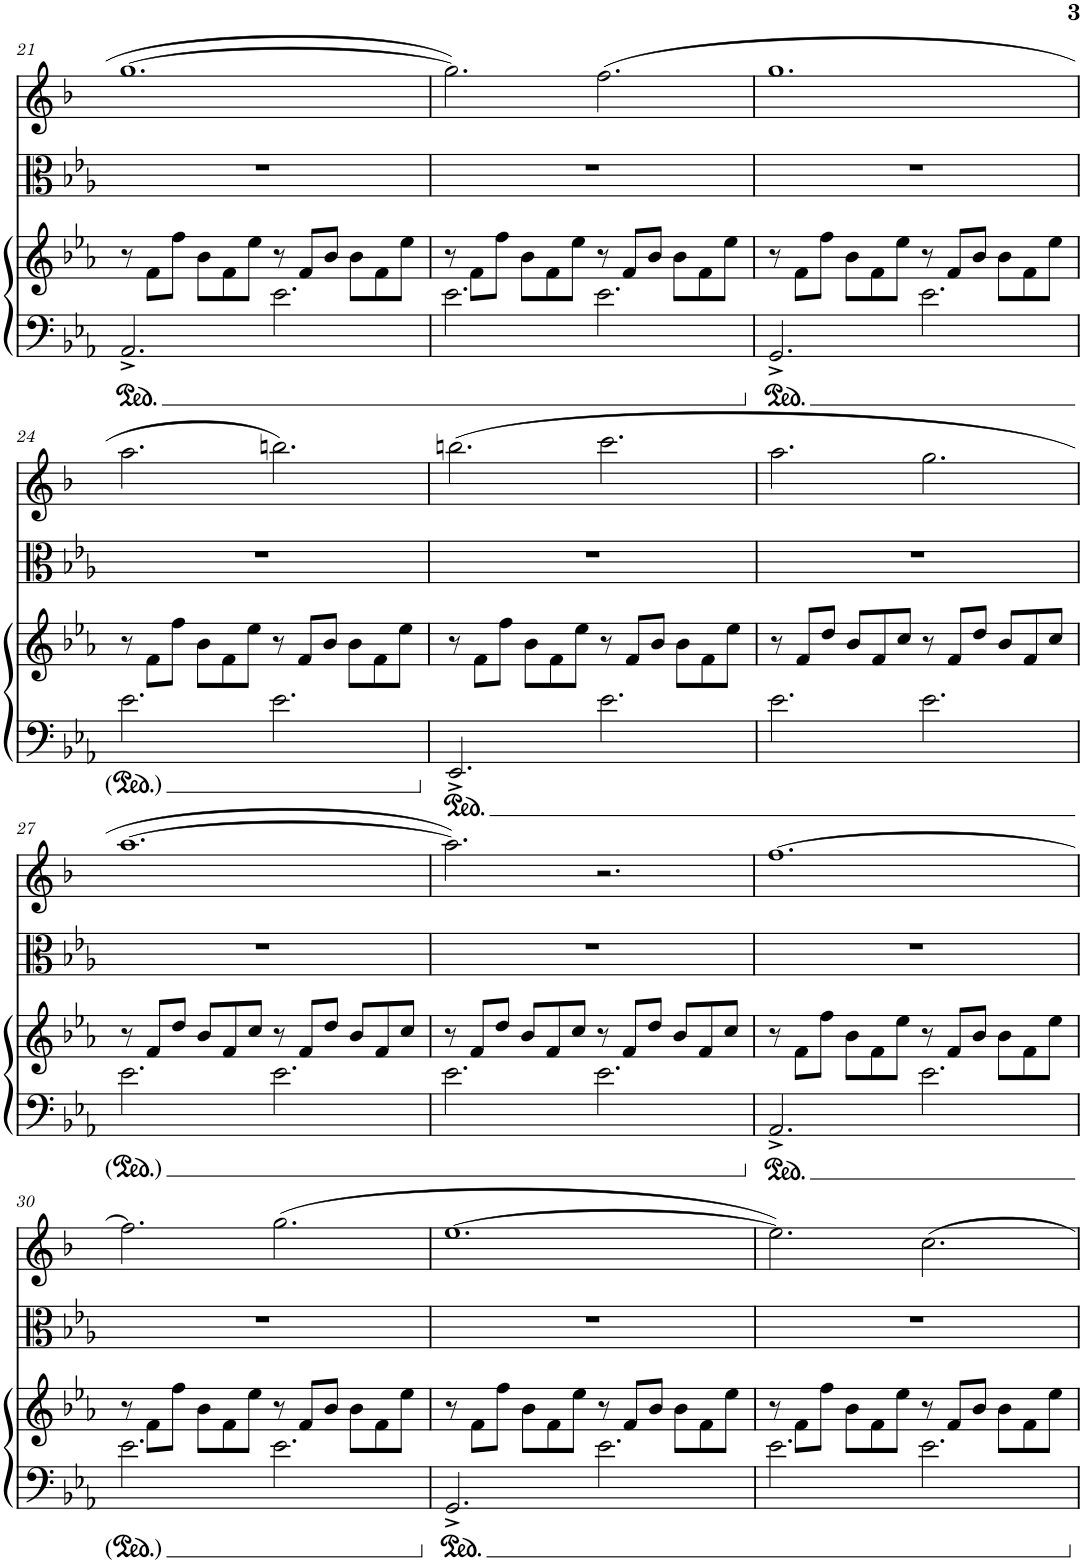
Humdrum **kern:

**kern	**kern	**kern	**kern
*part3	*part3	*part2	*part1
*staff4	*staff3	*staff2	*staff1
*I"Piano	*	*I"Viola	*I"Clarinet in Bb
*I'Pno	*	*I'Vla	*I'Cl
!!LO:PB:g=z
*clefF4	*clefG2	*clefC3	*clefG2
*	*	*	*Trd1c2
*k[b-e-a-]	*k[b-e-a-]	*k[b-e-a-]	*k[b-]
*M12/8	*M12/8	*M12/8	*M12/8
=21	=21	=21	=21
2.AA-^/	8r	1.r	[1.gg
.	8f\L	.	.
.	8ff\J	.	.
.	8b-\L	.	.
.	8f\	.	.
.	8ee-\J	.	.
2.e-\	8r	.	.
.	8f/L	.	.
.	8b-/J	.	.
.	8b-\L	.	.
.	8f\	.	.
.	8ee-\J	.	.
=22	=22	=22	=22
2.e-\	8r	1.r	2.gg\]
.	8f\L	.	.
.	8ff\J	.	.
.	8b-\L	.	.
.	8f\	.	.
.	8ee-\J	.	.
2.e-\	8r	.	(2.ff\
.	8f/L	.	.
.	8b-/J	.	.
.	8b-\L	.	.
.	8f\	.	.
.	8ee-\J	.	.
=23	=23	=23	=23
2.GG^/	8r	1.r	1.gg
.	8f\L	.	.
.	8ff\J	.	.
.	8b-\L	.	.
.	8f\	.	.
.	8ee-\J	.	.
2.e-\	8r	.	.
.	8f/L	.	.
.	8b-/J	.	.
.	8b-\L	.	.
.	8f\	.	.
.	8ee-\J	.	.
!!LO:LB:g=z
=24	=24	=24	=24
2.e-\	8r	1.r	2.aa\
.	8f\L	.	.
.	8ff\J	.	.
.	8b-\L	.	.
.	8f\	.	.
.	8ee-\J	.	.
2.e-\	8r	.	2.bbn\)
.	8f/L	.	.
.	8b-/J	.	.
.	8b-\L	.	.
.	8f\	.	.
.	8ee-\J	.	.
=25	=25	=25	=25
2.EE-^/	8r	1.r	(2.bbn\
.	8f\L	.	.
.	8ff\J	.	.
.	8b-\L	.	.
.	8f\	.	.
.	8ee-\J	.	.
2.e-\	8r	.	2.ccc\
.	8f/L	.	.
.	8b-/J	.	.
.	8b-\L	.	.
.	8f\	.	.
.	8ee-\J	.	.
=26	=26	=26	=26
2.e-\	8r	1.r	2.aa\
.	8f/L	.	.
.	8dd/J	.	.
.	8b-/L	.	.
.	8f/	.	.
.	8cc/J	.	.
2.e-\	8r	.	2.gg\
.	8f/L	.	.
.	8dd/J	.	.
.	8b-/L	.	.
.	8f/	.	.
.	8cc/J	.	.
!!LO:LB:g=z
=27	=27	=27	=27
2.e-\	8r	1.r	[1.aa
.	8f/L	.	.
.	8dd/J	.	.
.	8b-/L	.	.
.	8f/	.	.
.	8cc/J	.	.
2.e-\	8r	.	.
.	8f/L	.	.
.	8dd/J	.	.
.	8b-/L	.	.
.	8f/	.	.
.	8cc/J	.	.
=28	=28	=28	=28
2.e-\	8r	1.r	2.aa\])
.	8f/L	.	.
.	8dd/J	.	.
.	8b-/L	.	.
.	8f/	.	.
.	8cc/J	.	.
2.e-\	8r	.	2.r
.	8f/L	.	.
.	8dd/J	.	.
.	8b-/L	.	.
.	8f/	.	.
.	8cc/J	.	.
=29	=29	=29	=29
2.AA-^/	8r	1.r	[1.ff
.	8f\L	.	.
.	8ff\J	.	.
.	8b-\L	.	.
.	8f\	.	.
.	8ee-\J	.	.
2.e-\	8r	.	.
.	8f/L	.	.
.	8b-/J	.	.
.	8b-\L	.	.
.	8f\	.	.
.	8ee-\J	.	.
!!LO:LB:g=z
=30	=30	=30	=30
2.e-\	8r	1.r	2.ff\]
.	8f\L	.	.
.	8ff\J	.	.
.	8b-\L	.	.
.	8f\	.	.
.	8ee-\J	.	.
2.e-\	8r	.	(2.gg\
.	8f/L	.	.
.	8b-/J	.	.
.	8b-\L	.	.
.	8f\	.	.
.	8ee-\J	.	.
=31	=31	=31	=31
2.GG^/	8r	1.r	[1.ee
.	8f\L	.	.
.	8ff\J	.	.
.	8b-\L	.	.
.	8f\	.	.
.	8ee-\J	.	.
2.e-\	8r	.	.
.	8f/L	.	.
.	8b-/J	.	.
.	8b-\L	.	.
.	8f\	.	.
.	8ee-\J	.	.
=32	=32	=32	=32
2.e-\	8r	1.r	2.ee\])
.	8f\L	.	.
.	8ff\J	.	.
.	8b-\L	.	.
.	8f\	.	.
.	8ee-\J	.	.
2.e-\	8r	.	2.cc\
.	8f/L	.	.
.	8b-/J	.	.
.	8b-\L	.	.
.	8f\	.	.
.	8ee-\J	.	.
=	=	=	=
*-	*-	*-	*-
